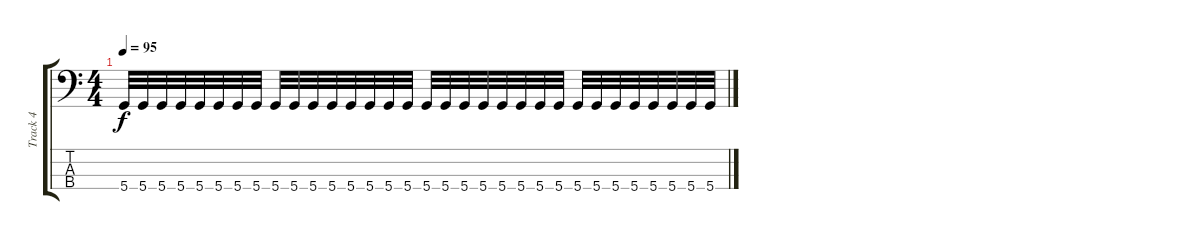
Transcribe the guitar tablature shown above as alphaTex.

\track ("Track 4" "Track 4") {instrument electricbassfinger}
\staff {score tabs}
\tuning (F2 C2 G1 D1) {hide}
\ts (4 4)
\tempo 95
\clef f4
\ks c
5.4.32{dy f} 5.4.32 5.4.32 5.4.32 5.4.32 5.4.32 5.4.32 5.4.32 5.4.32 5.4.32 5.4.32 5.4.32 5.4.32 5.4.32 5.4.32 5.4.32 5.4.32 5.4.32 5.4.32 5.4.32 5.4.32 5.4.32 5.4.32 5.4.32 5.4.32 5.4.32 5.4.32 5.4.32 5.4.32 5.4.32 5.4.32 5.4.32
